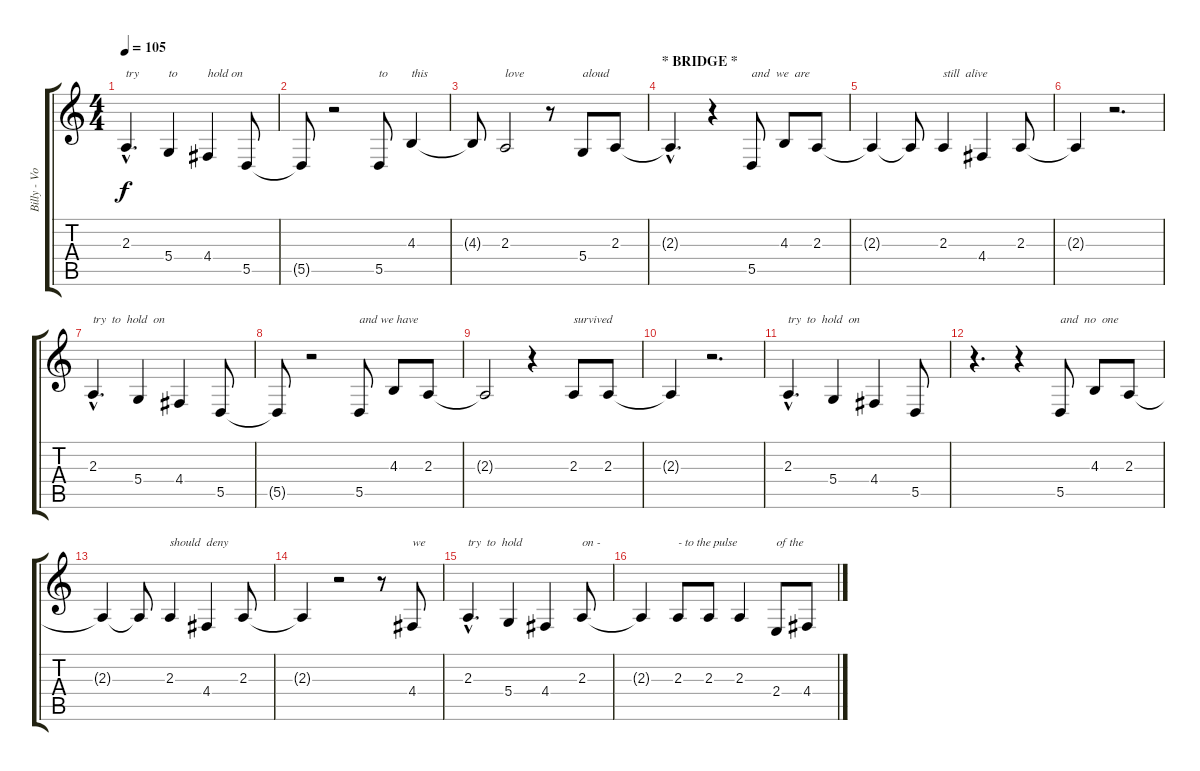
\track ("Billy - Voice" "Billy - Vo") {instrument lead6voice}
\staff {score tabs}
\tuning (E4 B3 G3 D3 A2 E2) {hide}
\ts (4 4)
\tempo 105
\clef g2
\ks c
2.3{hac}.4{d txt "try" dy f} 5.4.4{txt "to"} 4.4.4{txt "hold on"} 5.5.8 |
5.5{t}.8 r.2 5.5.8{txt "to"} 4.3.4{txt "this"} |
4.3{t}.8 2.3.2{txt "love"} r.8 5.4.8{txt "aloud"} 2.3.8 |
\section ("" "* BRIDGE *")
2.3{hac t}.4{d} r.4 5.5.8{txt "and  we  are"} 4.3.8 2.3.8 |
2.3{t}.4 2.3{t}.8 2.3.4{txt "still  alive"} 4.4.4 2.3.8 |
2.3{t}.4 r.2{d} |
2.3{hac}.4{d txt "try  to  hold  on"} 5.4.4 4.4.4 5.5.8 |
5.5{t}.8 r.2 5.5.8{txt "and we have"} 4.3.8 2.3.8 |
2.3{t}.2 r.4 2.3.8{txt "survived"} 2.3.8 |
2.3{t}.4 r.2{d} |
2.3{hac}.4{d txt "try  to  hold  on"} 5.4.4 4.4.4 5.5.8 |
r.4{d} r.4 5.5.8{txt "and  no  one"} 4.3.8 2.3.8 |
2.3{t}.4 2.3{t}.8 2.3.4{txt "should  deny"} 4.4.4 2.3.8 |
2.3{t}.4 r.2 r.8 4.4.8{txt "we"} |
2.3{hac}.4{d txt "try  to  hold  "} 5.4.4 4.4.4 2.3.8{txt "on -"} |
2.3{t}.4 2.3.8{txt "- to the pulse"} 2.3.8 2.3.4 2.4.8{txt "of the"} 4.4.8
